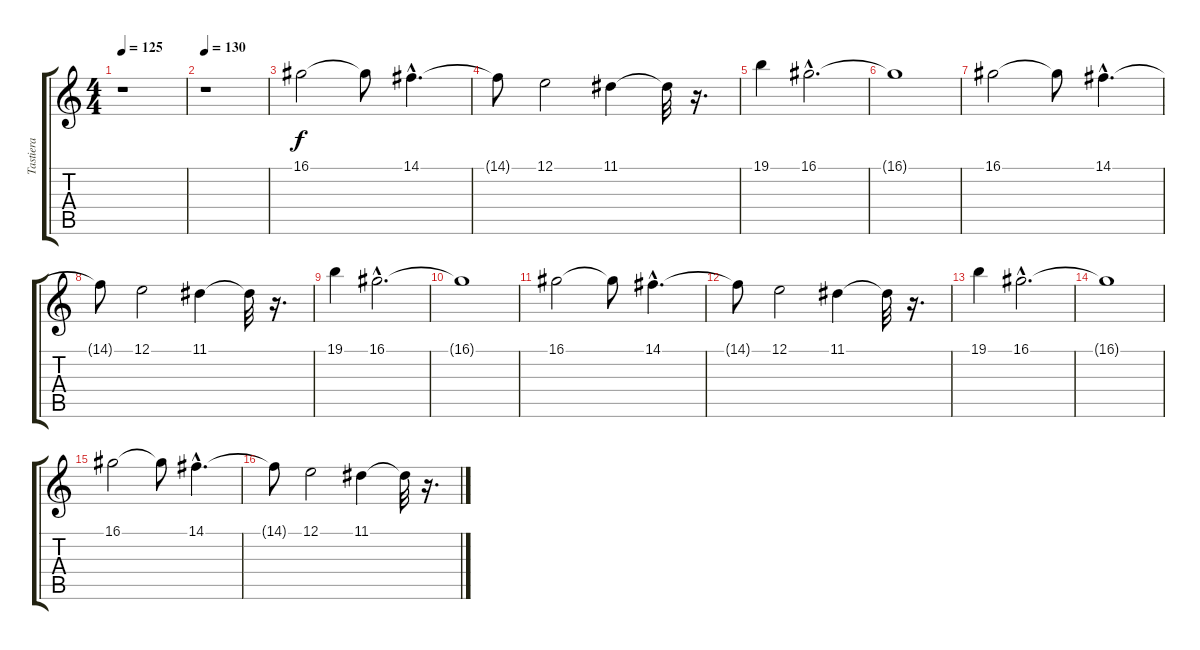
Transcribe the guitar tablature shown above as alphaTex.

\track ("Tastiera" "Tastiera") {instrument pad4choir}
\staff {score tabs}
\tuning (E4 B3 G3 D3 A2 E2) {hide}
\ts (4 4)
\tempo 125
\clef g2
\ks c
r.1{dy f} |
\tempo 130
r.1 |
16.1.2 16.1{t}.8 14.1{hac}.4{d} |
14.1{t}.8 12.1.2 11.1.4 11.1{t}.32 r.16{d} |
19.1.4 16.1{hac}.2{d} |
16.1{t}.1 |
16.1.2 16.1{t}.8 14.1{hac}.4{d} |
14.1{t}.8 12.1.2 11.1.4 11.1{t}.32 r.16{d} |
19.1.4 16.1{hac}.2{d} |
16.1{t}.1 |
16.1.2 16.1{t}.8 14.1{hac}.4{d} |
14.1{t}.8 12.1.2 11.1.4 11.1{t}.32 r.16{d} |
19.1.4{volume 6} 16.1{hac}.2{d volume 6} |
16.1{t}.1 |
16.1.2 16.1{t}.8 14.1{hac}.4{d} |
14.1{t}.8 12.1.2 11.1.4 11.1{t}.32 r.16{d}
